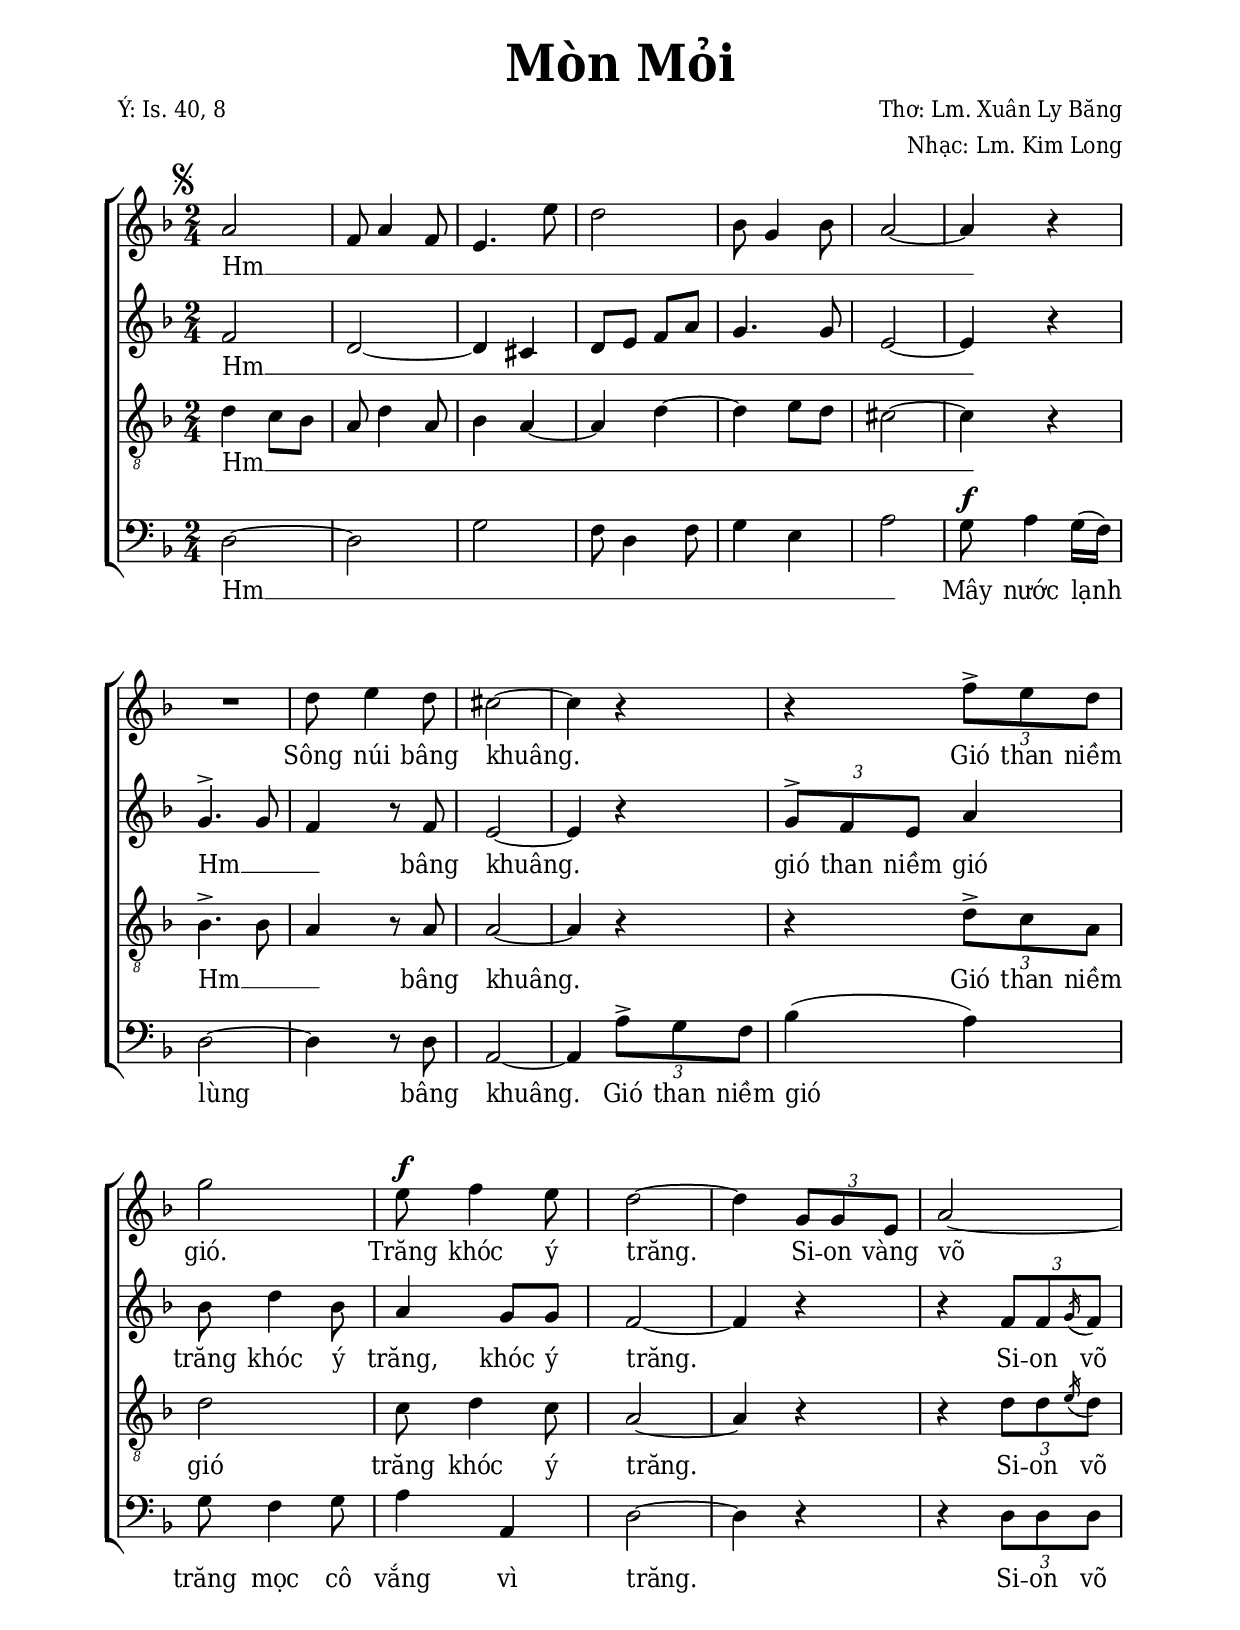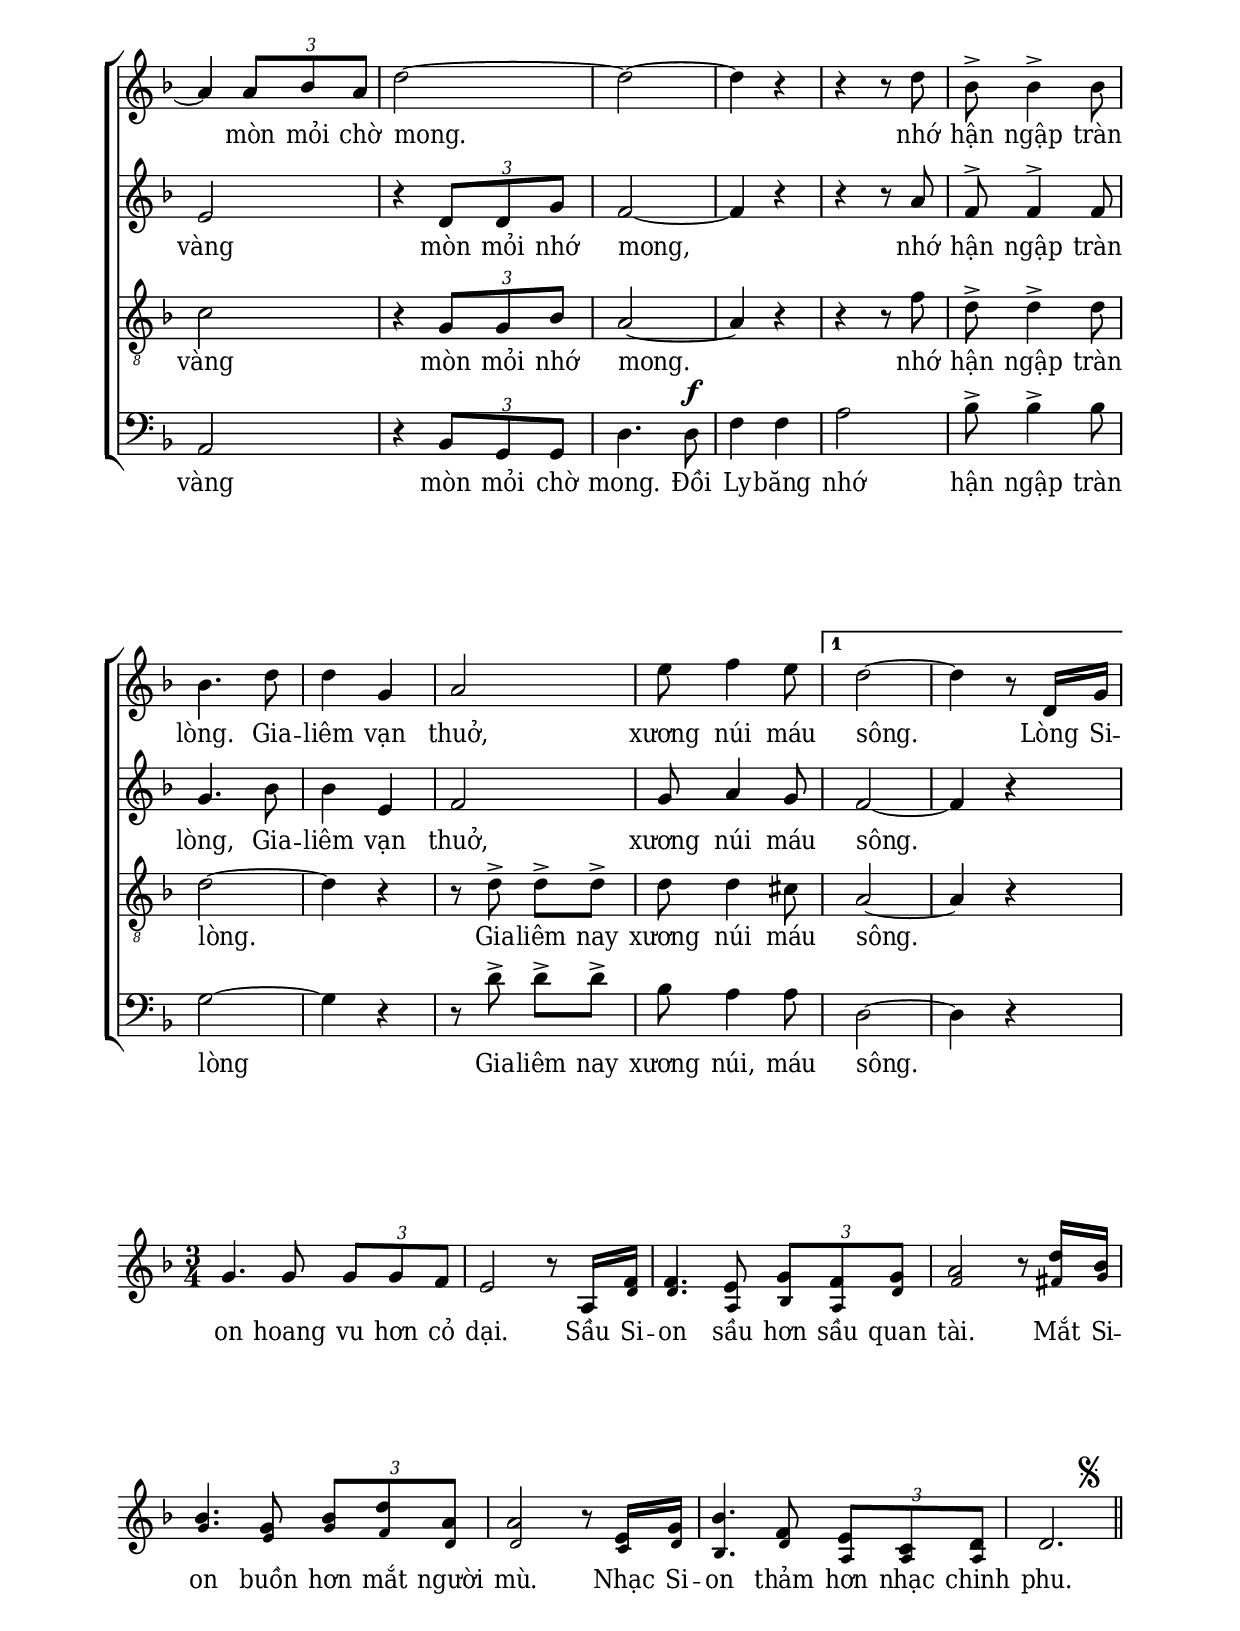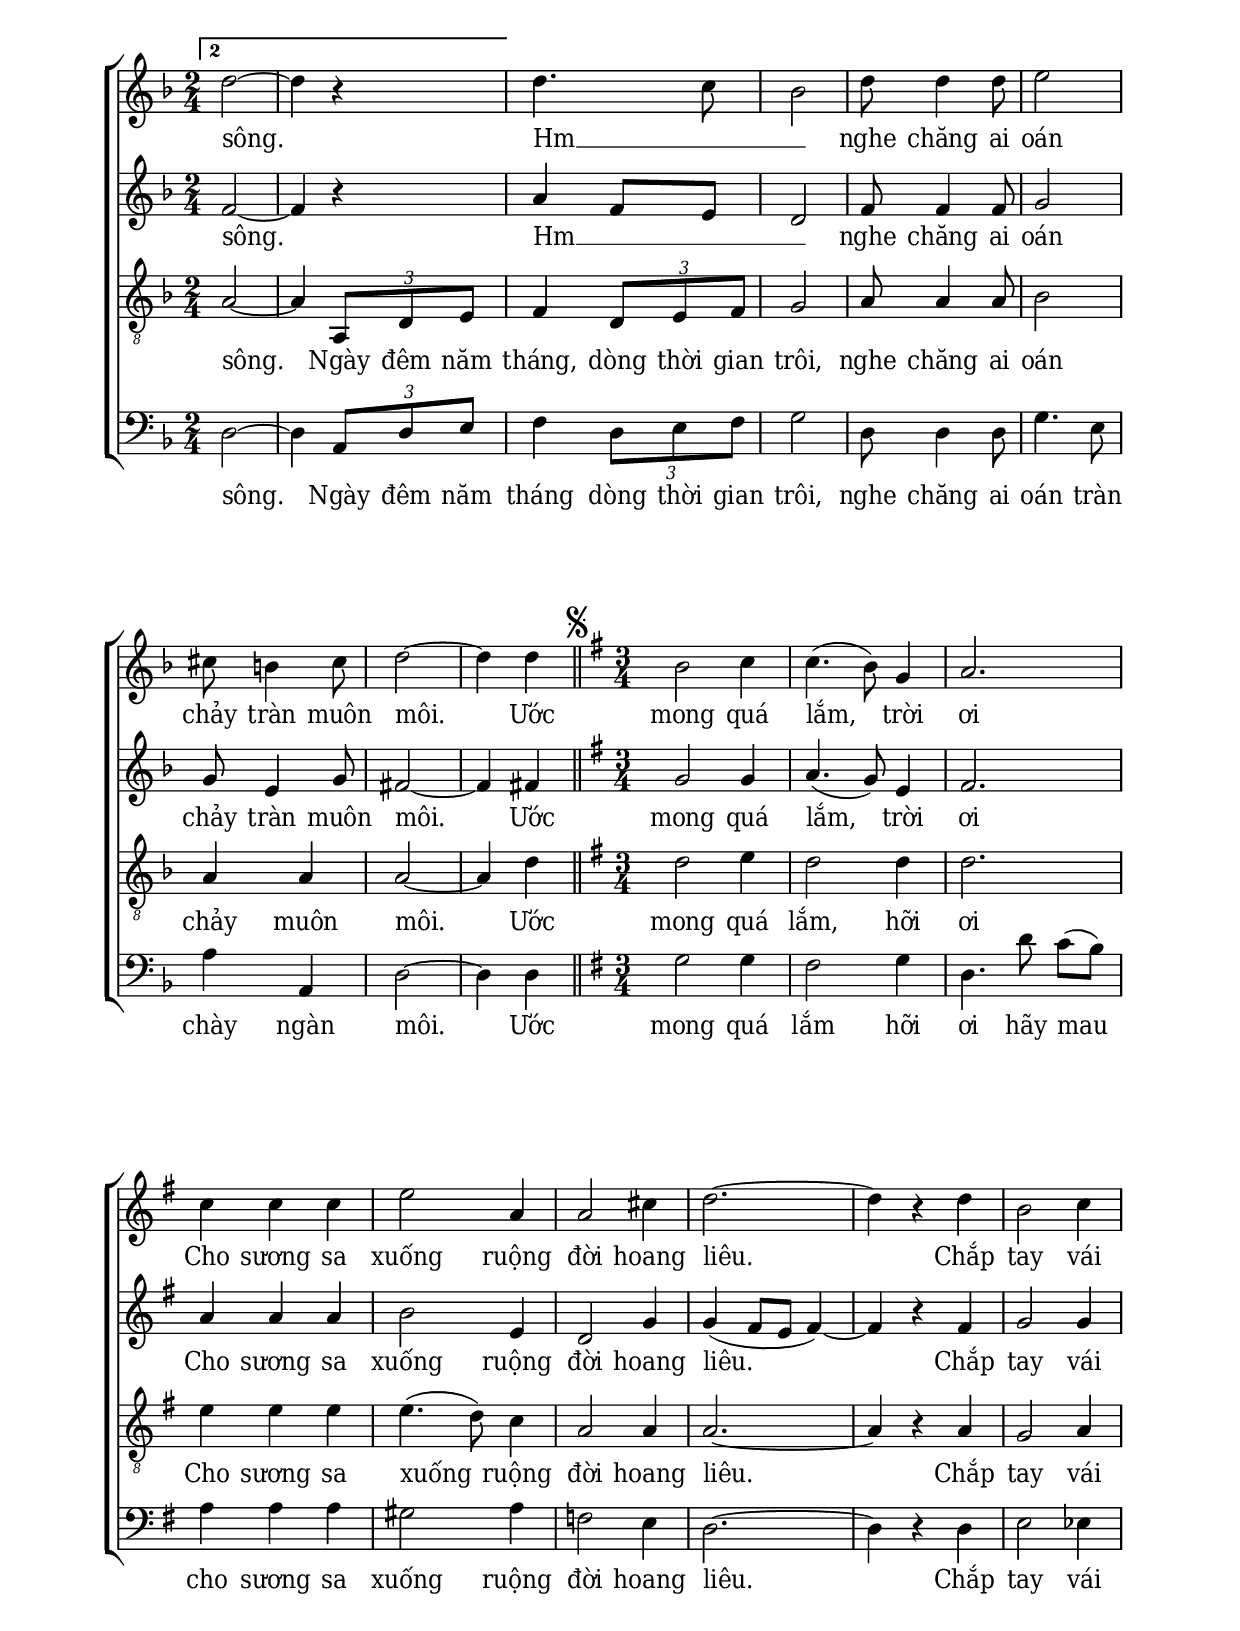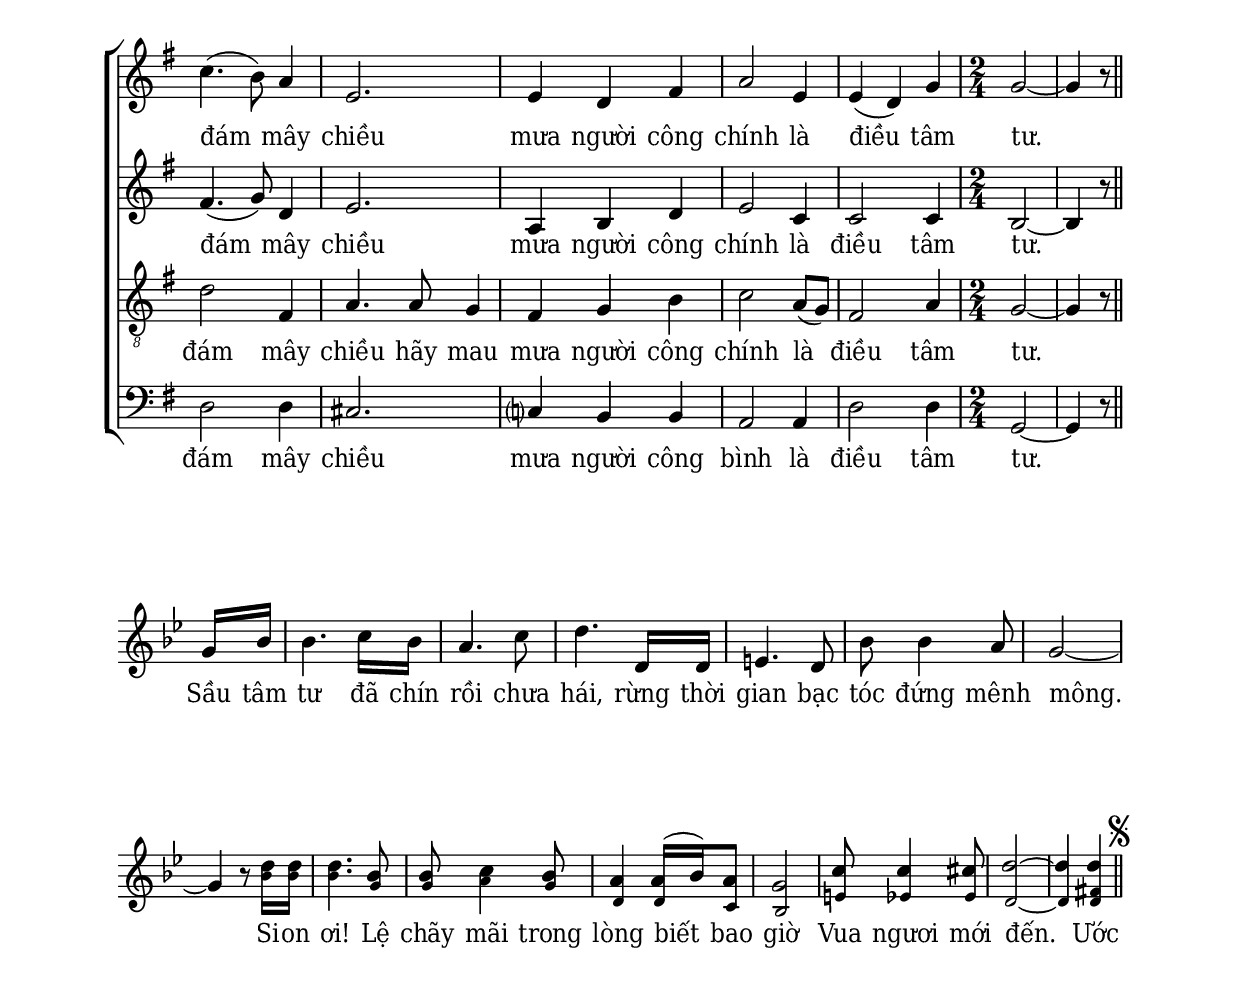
% Cài đặt chung
\version "2.22.1"
\include "english.ly"

\header {
  title = \markup { \fontsize #3 "Mòn Mỏi" }
  poet = "Ý: Is. 40, 8"
  composer = "Thơ: Lm. Xuân Ly Băng"
  arranger = "Nhạc: Lm. Kim Long"
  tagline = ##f
}

% Đổi kích thước nốt cho bè phụ
notBePhu =
#(define-music-function (font-size music) (number? ly:music?)
   (for-some-music
     (lambda (m)
       (if (music-is-of-type? m 'rhythmic-event)
           (begin
             (set! (ly:music-property m 'tweaks)
                   (cons `(font-size . ,font-size)
                         (ly:music-property m 'tweaks)))
             #t)
           #f))
     music)
   music)

% Nhạc
nhacDiepKhucSop = \relative c'' {
  \override Staff.TimeSignature.break-visibility = #end-of-line-invisible
  \set Staff.printKeyCancellation = ##f
  \set Staff.explicitKeySignatureVisibility = #end-of-line-invisible
  \once \override Score.RehearsalMark.font-size = #0.1
  \mark \markup { \musicglyph #"scripts.segno" }
  a2 |
  f8 a4 f8 |
  e4. e'8 |
  d2 |
  bf8 g4 bf8 |
  a2 ~ |
  a4 r |
  R2
  d8 e4 d8 |
  cs2 ~ |
  cs4 r |
  r \tuplet 3/2 { f8 ^> e d } |
  g2 |
  e8 ^\f f4 e8 |
  d2 ~ |
  d4 \tuplet 3/2 { g,8 g e } |
  a2 ~ |
  a4 \tuplet 3/2 { a8 bf a } |
  d2 ~ |
  d ~ |
  d4 r |
  r r8 d |
  bf ^> bf4 ^> bf8 |
  bf4. d8 |
  d4 g, |
  a2 |
  e'8 f4 e8 |
  \set Score.repeatCommands = #'((volta "1"))
  d2 ~ |
  d4 r8 d,16 g |
  \set Score.repeatCommands = #'((volta #f))
  \break
  
  \time 3/4
  g4. g8 \tuplet 3/2 { g g f } |
  e2 r8
  a,16
  <<
    {
      f' |
      f4. e8 \tuplet 3/2 { g8 f g } |
      a2 r8 d16 bf |
      bf4. g8 \tuplet 3/2 { bf d a } |
      a2 r8 e16 g |
      bf4. f8 \tuplet 3/2 { e c d }
    }
    \notBePhu -2 {
      d16 |
      d4. a8 \tuplet 3/2 { bf a d } |
      f2 r8 fs16 g |
      g4. e8 \tuplet 3/2 { g f d } |
      d2 r8 c16 d |
      bf4. d8 \tuplet 3/2 { a8 a a }
    }
  >>
  \once \override Score.RehearsalMark.font-size = #0.1
  \tweak extra-offset #'(8 . 0)
  \mark \markup { \musicglyph #"scripts.segno" }
  d2.
  \bar "||" 
  \break
  
  \time 2/4
  \set Score.repeatCommands = #'((volta "2"))
  d'2 ~ |
  d4 r |
  \set Score.repeatCommands = #'((volta #f))
  d4. c8 |
  bf2 |
  d8 d4 d8 |
  e2 |
  cs8 b!4 cs8 |
  d2 ~ |
  d4 d \bar "||"
  \once \override Score.RehearsalMark.font-size = #0.1
  \mark \markup { \musicglyph #"scripts.segno" }
  
  \time 3/4
  \key g \major
  b2 c4 |
  c4. (b8) g4 |
  a2. |
  c4 c c |
  e2 a,4 |
  a2 cs4 |
  d2. ~ |
  d4 r d |
  b2 c4 |
  c4. (b8) a4 |
  e2. |
  e4 d fs |
  a2 e4 |
  e (d) g |
  
  \time 2/4
  g2 ~ |
  g4 r8 \bar "||" \break
  
  \set Staff.explicitClefVisibility = #end-of-line-invisible
  \key bf \major
  g16 bf |
  bf4. c16 bf |
  a4. c8 |
  d4. d,16 d |
  e!4. d8 |
  bf' bf4 a8 |
  g2 ~ |
  g4 r8
  <<
    {
      d'16 d |
      d4. bf8 |
      bf c4 bf8 |
      a4 a16 ^([bf) a8] |
      g2 |
      c8 c4 cs8 |
      d2 ~ |
      d4 d
    }
    \notBePhu -2 {
      bf16 bf |
      bf4. g8 |
      g a4 g8 |
      d4 d8 [c] |
      bf2 |
      e!8 ef4 ef8 |
      d2 ~ |
      d4 <fs d>
    }
  >>
  \once \override Score.RehearsalMark.font-size = #0.1
  \mark \markup { \musicglyph #"scripts.segno" }
  \bar "||"
}

nhacDiepKhucAlto = \relative c' {
  \override Staff.TimeSignature.break-visibility = #end-of-line-invisible
  \set Staff.printKeyCancellation = ##f
  \set Staff.explicitKeySignatureVisibility = #end-of-line-invisible
  f2 |
  d2 ~ |
  d4 cs |
  d8 e f a |
  g4. g8 |
  e2 ~ |
  e4 r |
  g4. ^> g8 |
  f4 r8 f |
  e2 ~ |
  e4 r |
  \tuplet 3/2 { g8 ^> f e } a4 |
  bf8 d4 bf8 |
  a4 g8 g |
  f2 ~ |
  f4 r |
  r \tuplet 3/2 { f8 f \slashedGrace { g16 ( } f8) } |
  e2 |
  r4 \tuplet 3/2 { d8 d g } |
  f2 ~ |
  f4 r |
  r r8 a |
  f8 ^> f4 ^> f8 |
  g4. bf8 |
  bf4 e, |
  f2 |
  g8 a4 g8 |
  f2 ~ |
  f4 r
  
  \time 3/4
  R2.*8
  
  \time 2/4
  f2 ~ |
  f4 r |
  a f8 e |
  d2 |
  f8 f4 f8 |
  g2 |
  g8 e4 g8 |
  fs2 ~ |
  fs4 fs |
  
  \time 3/4
  \key g \major
  g2 g4 |
  a4. (g8) e4 |
  fs2. |
  a4 a a |
  b2 e,4 |
  d2 g4 |
  g (fs8 e fs4) ~ |
  fs r fs |
  g2 g4 |
  fs4. (g8) d4 |
  e2. |
  a,4 b d |
  e2 c4 |
  c2 c4 |
  
  \time 2/4
  b2 ~ |
  b4 r8
}

nhacDiepKhucTenor = \relative c' {
  \override Staff.TimeSignature.break-visibility = #end-of-line-invisible
  \set Staff.printKeyCancellation = ##f
  \set Staff.explicitKeySignatureVisibility = #end-of-line-invisible
  d4 c8 bf |
  a d4 a8 |
  bf4 a ~ |
  a d ~ |
  d e8 d |
  cs2 ~ |
  cs4 r |
  bf4. ^> bf8 |
  a4 r8 a |
  a2 ~ |
  a4 r |
  r \tuplet 3/2 { d8 ^> c a } |
  d2 |
  c8 d4 c8 |
  a2 ~ |
  a4 r |
  r \tuplet 3/2 { d8 d \slashedGrace { e16 (} d8) } |
  c2 |
  r4 \tuplet 3/2 { g8 g bf } |
  a2 ~ |
  a4 r |
  r r8 f' |
  d ^> d4 ^> d8 |
  d2 ~ |
  d4 r |
  r8 d ^> d ^> d ^> |
  d d4 cs8 |
  a2 ~ |
  a4 r |
  
  \time 3/4
  R2.*8
  
  \time 2/4
  a2 ~ |
  a4 \tuplet 3/2 { a,8 d e } |
  f4 \tuplet 3/2 { d8 e f } |
  g2 |
  a8 a4 a8 |
  bf2 |
  a4 a |
  a2 ~ |
  a4 d |
  
  \time 3/4
  \key g \major
  d2 e4 |
  d2 d4 |
  d2. |
  e4 e e |
  e4. (d8) c4 |
  a2 a4 |
  a2. ~ |
  a4 r a |
  g2 a4 |
  d2 fs,4 |
  a4. a8 g4 |
  fs4 g b |
  c2 a8 (g) |
  fs2 a4 |
  
  \time 2/4 g2 ~ |
  g4 r8
}

nhacDiepKhucBas = \relative c {
  \override Staff.TimeSignature.break-visibility = #end-of-line-invisible
  \set Staff.printKeyCancellation = ##f
  \set Staff.explicitKeySignatureVisibility = #end-of-line-invisible
  d2 ~ |
  d |
  g |
  f8 d4 f8 |
  g4 e |
  a2 |
  g8 ^\f a4 g16 (f) |
  d2 ~ |
  d4 r8 d |
  a2 ~ |
  a4 \tuplet 3/2 { a'8 ^> g f } |
  bf4 (a) |
  g8 f4 g8 |
  a4 a, |
  d2 ~ |
  d4 r |
  r \tuplet 3/2 { d8 d d } |
  a2 |
  r4 \tuplet 3/2 { bf8 g g } |
  d'4. d8 ^\f |
  f4 f |
  a2 |
  bf8 ^> bf4 ^> bf8 |
  g2 ~ |
  g4 r |
  r8 d' ^> d ^> d ^> |
  bf8 a4 a8 |
  d,2 ~ |
  d4 r |
  
  \time 3/4
  R2.*8
  
  \time 2/4
  d2 ~ |
  d4 \tuplet 3/2 { a8 d e } |
  f4 \tuplet 3/2 { d8 e f } |
  g2 |
  d8 d4 d8 |
  g4. e8 |
  a4 a, |
  d2 ~ |
  d4 d |
  
  \time 3/4
  \key g \major
  g2 g4 |
  fs2 g4 |
  d4. d'8 c ([b]) |
  a4 a a |
  gs2 a4 |
  f!2 e4 |
  d2. ~ |
  d4 r d |
  e2 ef4 |
  d2 d4 |
  cs2. |
  c!?4 b b |
  a2 a4 |
  d2 d4 |
  
  \time 2/4
  g,2 ~ |
  g4 r8
}

% Lời
loiDiepKhucSop = \lyricmode {
  Hm __ \repeat unfold 10 { _ }
  Sông núi bâng khuâng.
  Gió than niềm gió.
  Trăng khóc ý trăng.
  Si -- on vàng võ mòn mỏi chờ mong.
  nhớ hận ngập tràn lòng.
  Gia -- liêm vạn thuở, xương núi
  máu sông.
  Lòng Si -- on hoang vu hơn cỏ dại.
  Sầu Si -- on sầu hơn sầu quan tài.
  Mắt Si -- on buồn hơn mắt người mù.
  Nhạc Si -- on thảm hơn nhạc chinh phu.
  sông.
  Hm __ \repeat unfold 2 { _ }
  nghe chăng ai oán chảy tràn muôn môi.
  Ước mong quá lắm, trời ơi
  Cho sương sa xuống ruộng đời hoang liêu.
  Chắp tay vái đám mây chiều
  mưa người công chính là điều tâm tư.
  Sầu tâm tư đã chín rồi chưa hái,
  rừng thời gian bạc tóc đứng mênh mông.
  Si -- on ơi! Lệ chãy mãi trong lòng
  biết bao giờ Vua ngươi mới đến. Ước
}

loiDiepKhucAlto = \lyricmode {
  Hm __ \repeat unfold 9 { _ }
  Hm __ _ _ bâng khuâng.
  gió than niềm gió trăng khóc ý trăng, khóc ý trăng.
  Si -- on võ vàng mòn mỏi nhớ mong,
  nhớ hận ngập tràn lòng,
  Gia -- liêm vạn thuở, xương núi máu sông.
  sông.
  Hm __ \repeat unfold 3 { _ }
  nghe chăng ai oán chảy tràn muôn môi.
  Ước mong quá lắm, trời ơi
  Cho sương sa xuống ruộng đời hoang liêu.
  Chắp tay vái đám mây chiều
  mưa người công chính là điều tâm tư.
}

loiDiepKhucTenor = \lyricmode {
  Hm __ \repeat unfold 11 { _ }
  Hm __ _ _ bâng khuâng.
  Gió than niềm gió trăng khóc ý trăng.
  Si -- on võ vàng mòn mỏi nhớ mong.
  nhớ hận ngập tràn lòng.
  Gia -- liêm nay xương núi máu sông.
  sông.
  Ngày đêm năm tháng, dòng thời gian trôi,
  nghe chăng ai oán chảy muôn môi.
  Ước mong quá lắm, hỡi ơi
  Cho sương sa xuống ruộng đời hoang liêu.
  Chắp tay vái đám mây chiều
  hãy mau mưa người công chính là điều tâm tư.
}

loiDiepKhucBas = \lyricmode {
  Hm __ \repeat unfold 7 { _ }
  Mây nước lạnh lùng bâng khuâng.
  Gió than niềm gió trăng mọc cô vắng vì trăng.
  Si -- on võ vàng mòn mỏi chờ mong.
  Đồi Ly -- băng nhớ hận ngập tràn lòng Gia -- liêm
  nay xương núi, máu sông.
  sông.
  Ngày đêm năm tháng dòng thời gian trôi,
  nghe chăng ai oán tràn chày ngàn môi.
  Ước mong quá lắm hỡi ơi
  hãy mau cho sương sa xuống ruộng đời hoang liêu.
  Chắp tay vái đám mây chiều
  mưa người công bình là điều tâm tư.
}

% Dàn trang
\paper {
  #(set-paper-size "a4")
  top-margin = 10\mm
  bottom-margin = 20\mm
  left-margin = 20\mm
  right-margin = 20\mm
  indent = #0
  #(define fonts
    (make-pango-font-tree
      "Deja Vu Serif Condensed"
      "Deja Vu Serif Condensed"
      "Deja Vu Serif Condensed"
      (/ 20 20)))
  print-page-number = #f
  %page-count = #4
  %ragged-bottom = ##f
}

TongNhip = {
  \key f \major \time 2/4
  \set Timing.beamExceptions = #'()
  \set Timing.baseMoment = #(ly:make-moment 1/4)
  \set Timing.beatStructure = #'(1 1)
}

\score {
  \new ChoirStaff <<
    \new Staff <<
        \clef treble
        \new Voice = beSop {
          \TongNhip \nhacDiepKhucSop
        }
      \new Lyrics \lyricsto beSop \loiDiepKhucSop
    >>
    \new Staff <<
        \clef treble
        \new Voice = beAlto {
          \TongNhip \nhacDiepKhucAlto
        }
      \new Lyrics \lyricsto beAlto \loiDiepKhucAlto
    >>
    \new Staff <<
        \clef "violin_8"
        \new Voice = beTenor {
          \TongNhip \nhacDiepKhucTenor
        }
      \new Lyrics \lyricsto beTenor \loiDiepKhucTenor
    >>
    \new Staff <<
        \clef "bass"
        \new Voice = beBas {
          \TongNhip \nhacDiepKhucBas
        }
      \new Lyrics \lyricsto beBas \loiDiepKhucBas
    >>
  >>
  \layout {
    \override Lyrics.LyricSpace.minimum-distance = #1
    \override Score.BarNumber.break-visibility = ##(#f #f #f)
    \override Score.SpacingSpanner.uniform-stretching = ##t
    \context {
      \Staff \RemoveEmptyStaves
      \override VerticalAxisGroup.remove-first = ##t
    }
  }
}
